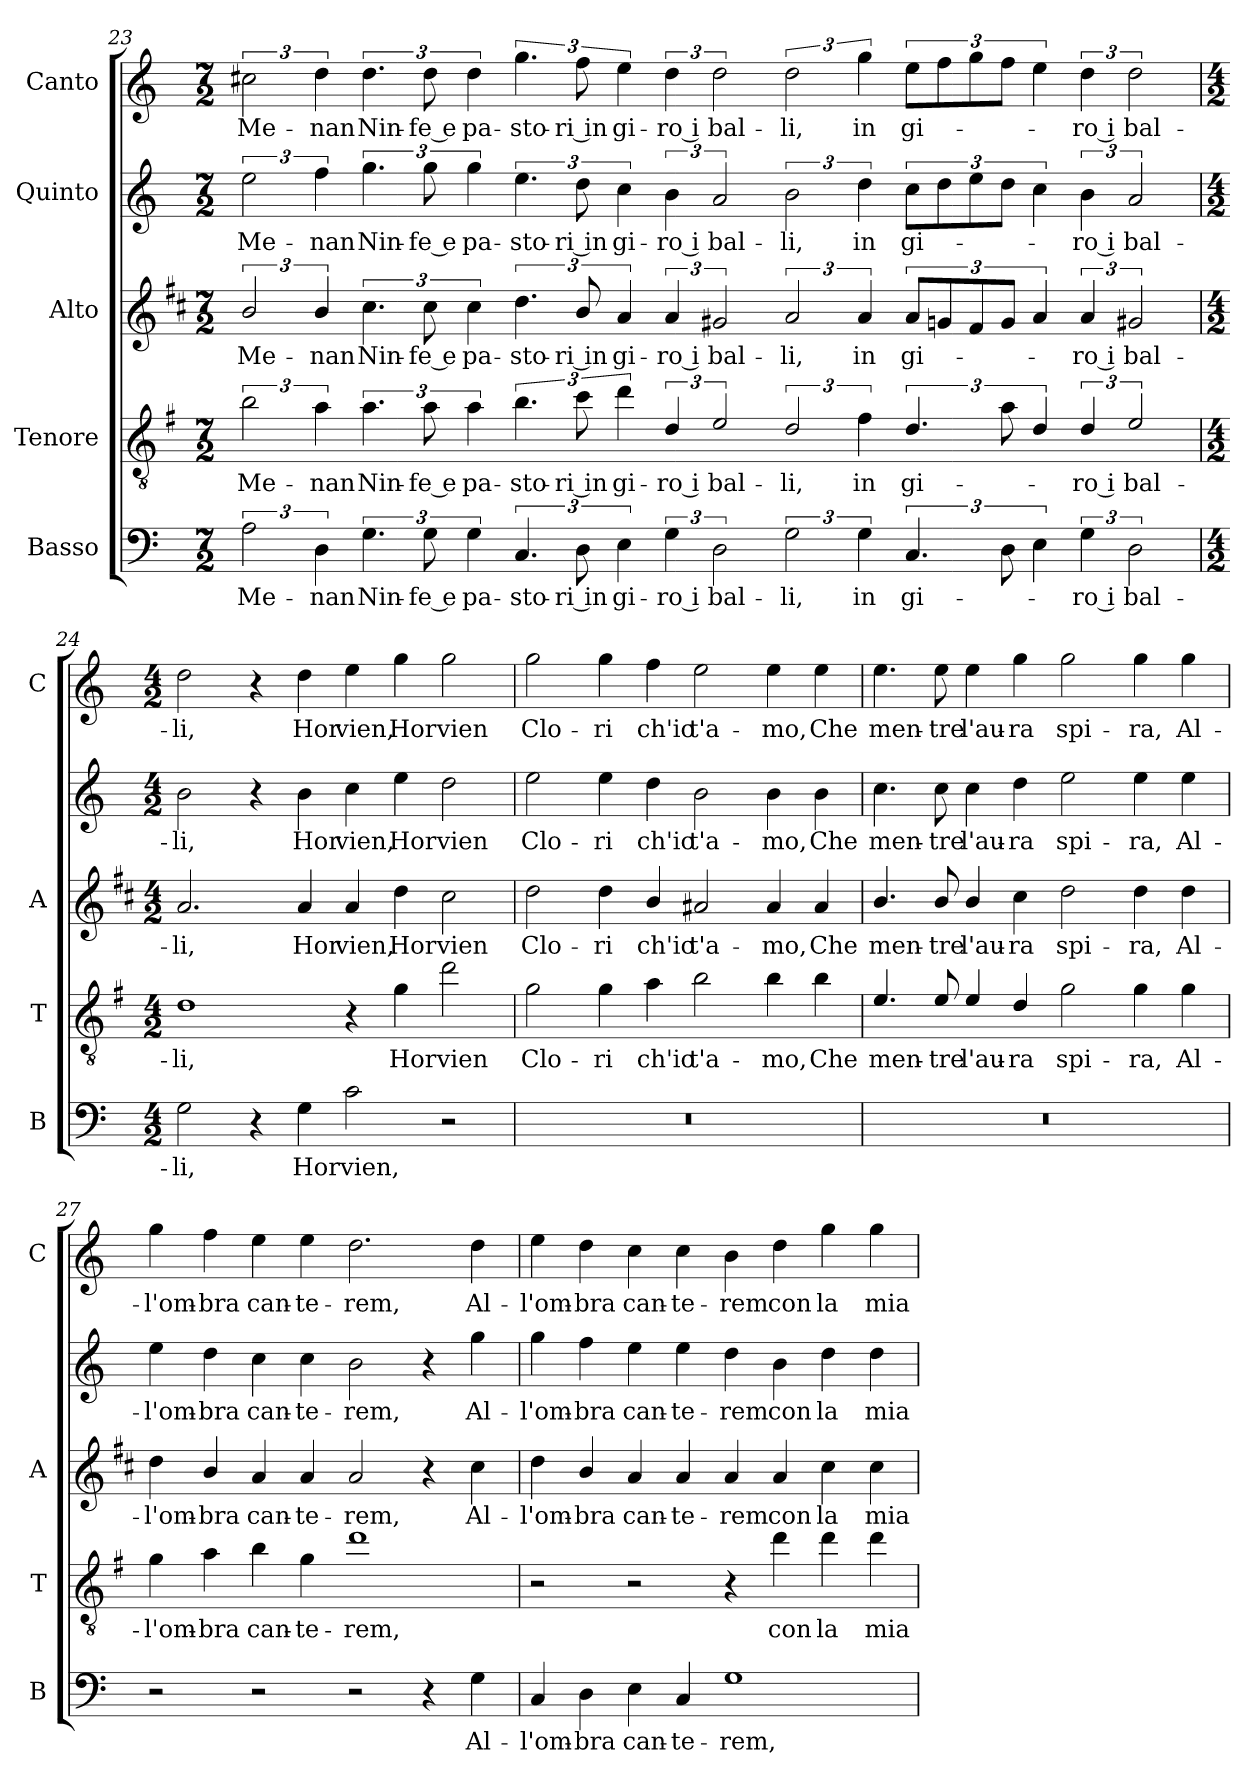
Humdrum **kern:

**kern	**text	**kern	**text	**kern	**text	**kern	**text	**kern	**text
*part5	*part5	*part4	*part4	*part3	*part3	*part2	*part2	*part1	*part1
*staff5	*staff5	*staff4	*staff4	*staff3	*staff3	*staff2	*staff2	*staff1	*staff1
*I"Basso	*	*I"Tenore	*	*I"Alto	*	*I"Quinto	*	*I"Canto	*
*I'B	*	*I'T	*	*I'A	*	*	*	*I'C	*
!!LO:LB:g=z
*clefF4	*	*clefGv2	*	*clefG2	*	*clefG2	*	*clefG2	*
*	*	*ITrd4c7	*	*ITrd1c2	*	*	*	*	*
*k[]	*	*k[]	*	*k[]	*	*k[]	*	*k[]	*
*C:	*	*C:	*	*C:	*	*C:	*	*C:	*
*M7/2	*	*M7/2	*	*M7/2	*	*M7/2	*	*M7/2	*
=23	=23	=23	=23	=23	=23	=23	=23	=23	=23
!	!LO:LY:b	!	!LO:LY:b	!	!LO:LY:b	!	!LO:LY:b	!	!LO:LY:b
3A\	Me-	3e\	Me-	3a/	Me-	3ee\	Me-	3cc#X\	Me-
!	!LO:LY:b	!	!LO:LY:b	!	!LO:LY:b	!	!LO:LY:b	!	!LO:LY:b
6D\	-nan	6d\	-nan	6a/	-nan	6ff\	-nan	6dd\	-nan
!	!LO:LY:b	!	!LO:LY:b	!	!LO:LY:b	!	!LO:LY:b	!	!LO:LY:b
6.G\	Nin-	6.d\	Nin-	6.b\	Nin-	6.gg\	Nin-	6.dd\	Nin-
!	!LO:LY:b	!	!LO:LY:b	!	!LO:LY:b	!	!LO:LY:b	!	!LO:LY:b
12G\	-fe e	12d\	-fe e	12b\	-fe e	12gg\	-fe e	12dd\	-fe e
!	!LO:LY:b	!	!LO:LY:b	!	!LO:LY:b	!	!LO:LY:b	!	!LO:LY:b
6G\	pa-	6d\	pa-	6b\	pa-	6gg\	pa-	6dd\	pa-
!	!LO:LY:b	!	!LO:LY:b	!	!LO:LY:b	!	!LO:LY:b	!	!LO:LY:b
6.C/	-sto-	6.e\	-sto-	6.cc\	-sto-	6.ee\	-sto-	6.gg\	-sto-
!	!LO:LY:b	!	!LO:LY:b	!	!LO:LY:b	!	!LO:LY:b	!	!LO:LY:b
12D\	-ri in	12f\	-ri in	12a/	-ri in	12dd\	-ri in	12ff\	-ri in
!	!LO:LY:b	!	!LO:LY:b	!	!LO:LY:b	!	!LO:LY:b	!	!LO:LY:b
6E\	gi-	6g\	gi-	6g/	gi-	6cc\	gi-	6ee\	gi-
!	!LO:LY:b	!	!LO:LY:b	!	!LO:LY:b	!	!LO:LY:b	!	!LO:LY:b
6G\	-ro i	6G/	-ro i	6g/	-ro i	6b\	-ro i	6dd\	-ro i
!	!LO:LY:b	!	!LO:LY:b	!	!LO:LY:b	!	!LO:LY:b	!	!LO:LY:b
3D\	bal-	3A/	bal-	3f#X/	bal-	3a/	bal-	3dd\	bal-
!	!LO:LY:b	!	!LO:LY:b	!	!LO:LY:b	!	!LO:LY:b	!	!LO:LY:b
3G\	-li,	3G/	-li,	3g/	-li,	3b\	-li,	3dd\	-li,
!	!LO:LY:b	!	!LO:LY:b	!	!LO:LY:b	!	!LO:LY:b	!	!LO:LY:b
6G\	in	6B\	in	6g/	in	6dd\	in	6gg\	in
!	!LO:LY:b	!	!LO:LY:b	!	!LO:LY:b	!	!LO:LY:b	!	!LO:LY:b
6.C/	gi-	6.G/	gi-	12g/L	gi-	12cc\L	gi-	12ee\L	gi-
.	.	.	.	12fn/	.	12dd\	.	12ff\	.
.	.	.	.	12e/	.	12ee\	.	12gg\	.
12D\	.	12d\	.	12f/J	.	12dd\J	.	12ff\J	.
6E\	.	6G/	.	6g/	.	6cc\	.	6ee\	.
!	!LO:LY:b	!	!LO:LY:b	!	!LO:LY:b	!	!LO:LY:b	!	!LO:LY:b
6G\	-ro i	6G/	-ro i	6g/	-ro i	6b\	-ro i	6dd\	-ro i
!	!LO:LY:b	!	!LO:LY:b	!	!LO:LY:b	!	!LO:LY:b	!	!LO:LY:b
3D\	bal-	3A/	bal-	3f#X/	bal-	3a/	bal-	3dd\	bal-
=24	=24	=24	=24	=24	=24	=24	=24	=24	=24
*M4/2	*	*M4/2	*	*M4/2	*	*M4/2	*	*M4/2	*
!	!LO:LY:b	!	!LO:LY:b	!	!LO:LY:b	!	!LO:LY:b	!	!LO:LY:b
2G\	-li,	1G	-li,	2.g/	-li,	2b\	-li,	2dd\	-li,
4r	.	.	.	.	.	4r	.	4r	.
!	!LO:LY:b	!	!	!	!LO:LY:b	!	!LO:LY:b	!	!LO:LY:b
4G\	Hor	.	.	4g/	Hor	4b\	Hor	4dd\	Hor
!	!LO:LY:b	!	!	!	!LO:LY:b	!	!LO:LY:b	!	!LO:LY:b
2c\	vien,	4r	.	4g/	vien,	4cc\	vien,	4ee\	vien,
!	!	!	!LO:LY:b	!	!LO:LY:b	!	!LO:LY:b	!	!LO:LY:b
.	.	4c\	Hor	4cc\	Hor	4ee\	Hor	4gg\	Hor
!	!	!	!LO:LY:b	!	!LO:LY:b	!	!LO:LY:b	!	!LO:LY:b
2r	.	2g\	vien	2b\	vien	2dd\	vien	2gg\	vien
!!LO:PB:g=z
=25	=25	=25	=25	=25	=25	=25	=25	=25	=25
!	!	!	!LO:LY:b	!	!LO:LY:b	!	!LO:LY:b	!	!LO:LY:b
0r	.	2c\	Clo-	2cc\	Clo-	2ee\	Clo-	2gg\	Clo-
!	!	!	!LO:LY:b	!	!LO:LY:b	!	!LO:LY:b	!	!LO:LY:b
.	.	4c\	-ri	4cc\	-ri	4ee\	-ri	4gg\	-ri
!	!	!	!LO:LY:b	!	!LO:LY:b	!	!LO:LY:b	!	!LO:LY:b
.	.	4d\	ch'io	4a/	ch'io	4dd\	ch'io	4ff\	ch'io
!	!	!	!LO:LY:b	!	!LO:LY:b	!	!LO:LY:b	!	!LO:LY:b
.	.	2e\	t'a-	2g#X/	t'a-	2b\	t'a-	2ee\	t'a-
!	!	!	!LO:LY:b	!	!LO:LY:b	!	!LO:LY:b	!	!LO:LY:b
.	.	4e\	-mo,	4g#/	-mo,	4b\	-mo,	4ee\	-mo,
!	!	!	!LO:LY:b	!	!LO:LY:b	!	!LO:LY:b	!	!LO:LY:b
.	.	4e\	Che	4g#/	Che	4b\	Che	4ee\	Che
=26	=26	=26	=26	=26	=26	=26	=26	=26	=26
!	!	!	!LO:LY:b	!	!LO:LY:b	!	!LO:LY:b	!	!LO:LY:b
0r	.	4.A/	men-	4.a/	men-	4.cc\	men-	4.ee\	men-
!	!	!	!LO:LY:b	!	!LO:LY:b	!	!LO:LY:b	!	!LO:LY:b
.	.	8A/	-tre	8a/	-tre	8cc\	-tre	8ee\	-tre
!	!	!	!LO:LY:b	!	!LO:LY:b	!	!LO:LY:b	!	!LO:LY:b
.	.	4A/	l'au-	4a/	l'au-	4cc\	l'au-	4ee\	l'au-
!	!	!	!LO:LY:b	!	!LO:LY:b	!	!LO:LY:b	!	!LO:LY:b
.	.	4G/	-ra	4b\	-ra	4dd\	-ra	4gg\	-ra
!	!	!	!LO:LY:b	!	!LO:LY:b	!	!LO:LY:b	!	!LO:LY:b
.	.	2c\	spi-	2cc\	spi-	2ee\	spi-	2gg\	spi-
!	!	!	!LO:LY:b	!	!LO:LY:b	!	!LO:LY:b	!	!LO:LY:b
.	.	4c\	-ra,	4cc\	-ra,	4ee\	-ra,	4gg\	-ra,
!	!	!	!LO:LY:b	!	!LO:LY:b	!	!LO:LY:b	!	!LO:LY:b
.	.	4c\	Al-	4cc\	Al-	4ee\	Al-	4gg\	Al-
=27	=27	=27	=27	=27	=27	=27	=27	=27	=27
!	!	!	!LO:LY:b	!	!LO:LY:b	!	!LO:LY:b	!	!LO:LY:b
2r	.	4c\	-l'om-	4cc\	-l'om-	4ee\	-l'om-	4gg\	-l'om-
!	!	!	!LO:LY:b	!	!LO:LY:b	!	!LO:LY:b	!	!LO:LY:b
.	.	4d\	-bra	4a/	-bra	4dd\	-bra	4ff\	-bra
!	!	!	!LO:LY:b	!	!LO:LY:b	!	!LO:LY:b	!	!LO:LY:b
2r	.	4e\	can-	4g/	can-	4cc\	can-	4ee\	can-
!	!	!	!LO:LY:b	!	!LO:LY:b	!	!LO:LY:b	!	!LO:LY:b
.	.	4c\	-te-	4g/	-te-	4cc\	-te-	4ee\	-te-
!	!	!	!LO:LY:b	!	!LO:LY:b	!	!LO:LY:b	!	!LO:LY:b
2r	.	1g	-rem,	2g/	-rem,	2b\	-rem,	2.dd\	-rem,
4r	.	.	.	4r	.	4r	.	.	.
!	!LO:LY:b	!	!	!	!LO:LY:b	!	!LO:LY:b	!	!LO:LY:b
4G\	Al-	.	.	4b\	Al-	4gg\	Al-	4dd\	Al-
=28	=28	=28	=28	=28	=28	=28	=28	=28	=28
!	!LO:LY:b	!	!	!	!LO:LY:b	!	!LO:LY:b	!	!LO:LY:b
4C/	-l'om-	2r	.	4cc\	-l'om-	4gg\	-l'om-	4ee\	-l'om-
!	!LO:LY:b	!	!	!	!LO:LY:b	!	!LO:LY:b	!	!LO:LY:b
4D\	-bra	.	.	4a/	-bra	4ff\	-bra	4dd\	-bra
!	!LO:LY:b	!	!	!	!LO:LY:b	!	!LO:LY:b	!	!LO:LY:b
4E\	can-	2r	.	4g/	can-	4ee\	can-	4cc\	can-
!	!LO:LY:b	!	!	!	!LO:LY:b	!	!LO:LY:b	!	!LO:LY:b
4C/	-te-	.	.	4g/	-te-	4ee\	-te-	4cc\	-te-
!	!LO:LY:b	!	!	!	!LO:LY:b	!	!LO:LY:b	!	!LO:LY:b
1G	-rem,	4r	.	4g/	-rem	4dd\	-rem	4b\	-rem
!	!	!	!LO:LY:b	!	!LO:LY:b	!	!LO:LY:b	!	!LO:LY:b
.	.	4g\	con	4g/	con	4b\	con	4dd\	con
!	!	!	!LO:LY:b	!	!LO:LY:b	!	!LO:LY:b	!	!LO:LY:b
.	.	4g\	la	4b\	la	4dd\	la	4gg\	la
!	!	!	!LO:LY:b	!	!LO:LY:b	!	!LO:LY:b	!	!LO:LY:b
.	.	4g\	mia	4b\	mia	4dd\	mia	4gg\	mia
=	=	=	=	=	=	=	=	=	=
*-	*-	*-	*-	*-	*-	*-	*-	*-	*-
